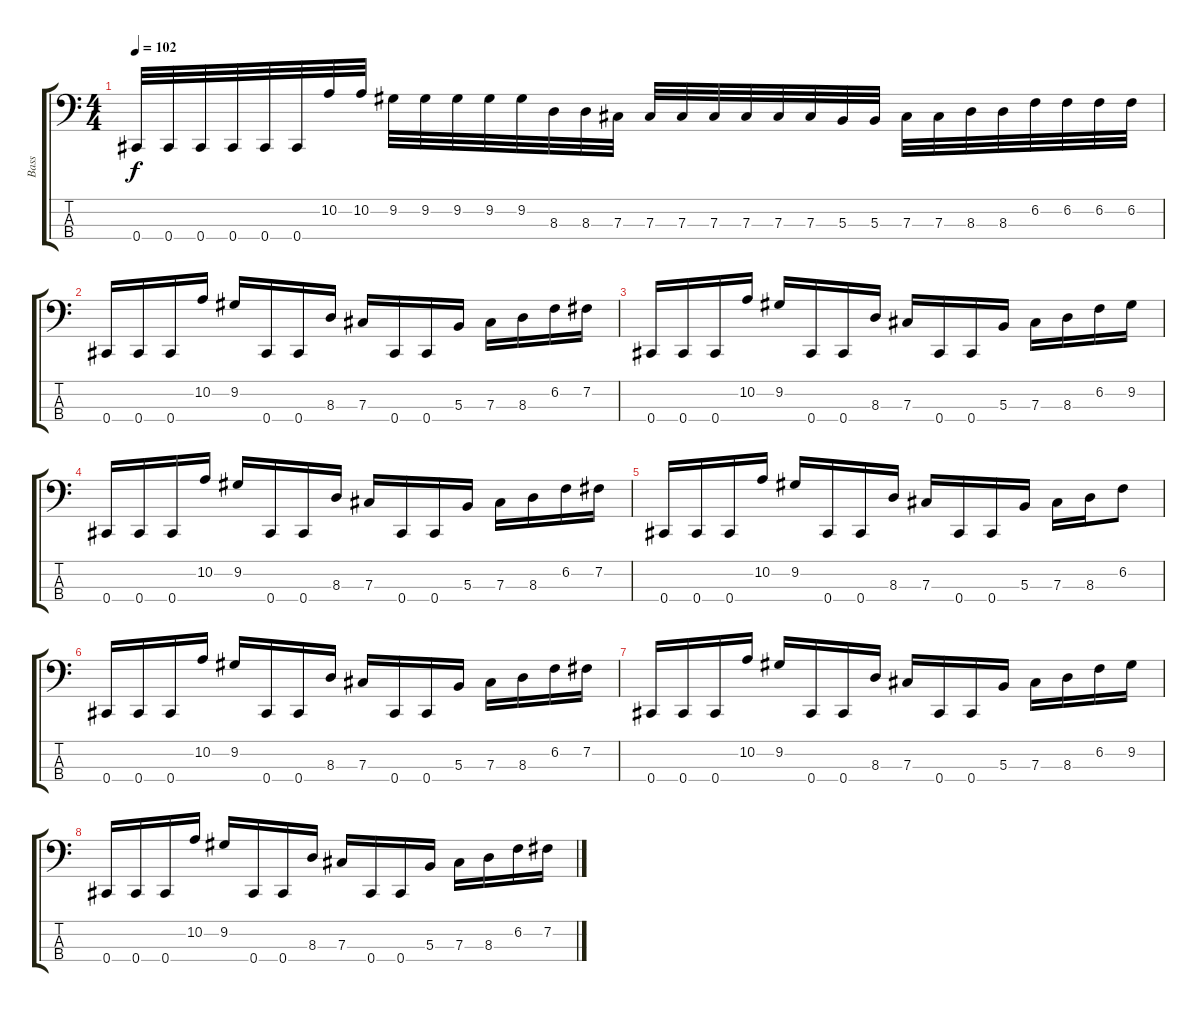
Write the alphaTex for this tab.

\track ("Bass" "Bass") {instrument electricbasspick}
\staff {score tabs}
\tuning (E2 B1 Gb1 Db1) {hide}
\ts (4 4)
\tempo 102
\clef f4
\ks c
0.4.32{dy f} 0.4.32 0.4.32 0.4.32 0.4.32 0.4.32 10.2.32 10.2.32 9.2.32 9.2.32 9.2.32 9.2.32 9.2.32 8.3.32 8.3.32 7.3.32 7.3.32 7.3.32 7.3.32 7.3.32 7.3.32 7.3.32 5.3.32 5.3.32 7.3.32 7.3.32 8.3.32 8.3.32 6.2.32 6.2.32 6.2.32 6.2.32 |
\section ("" "")
0.4.16 0.4.16 0.4.16 10.2.16 9.2.16 0.4.16 0.4.16 8.3.16 7.3.16 0.4.16 0.4.16 5.3.16 7.3.16 8.3.16 6.2.16 7.2.16 |
0.4.16 0.4.16 0.4.16 10.2.16 9.2.16 0.4.16 0.4.16 8.3.16 7.3.16 0.4.16 0.4.16 5.3.16 7.3.16 8.3.16 6.2.16 9.2.16 |
0.4.16 0.4.16 0.4.16 10.2.16 9.2.16 0.4.16 0.4.16 8.3.16 7.3.16 0.4.16 0.4.16 5.3.16 7.3.16 8.3.16 6.2.16 7.2.16 |
0.4.16 0.4.16 0.4.16 10.2.16 9.2.16 0.4.16 0.4.16 8.3.16 7.3.16 0.4.16 0.4.16 5.3.16 7.3.16 8.3.16 6.2.8 |
0.4.16 0.4.16 0.4.16 10.2.16 9.2.16 0.4.16 0.4.16 8.3.16 7.3.16 0.4.16 0.4.16 5.3.16 7.3.16 8.3.16 6.2.16 7.2.16 |
0.4.16 0.4.16 0.4.16 10.2.16 9.2.16 0.4.16 0.4.16 8.3.16 7.3.16 0.4.16 0.4.16 5.3.16 7.3.16 8.3.16 6.2.16 9.2.16 |
0.4.16 0.4.16 0.4.16 10.2.16 9.2.16 0.4.16 0.4.16 8.3.16 7.3.16 0.4.16 0.4.16 5.3.16 7.3.16 8.3.16 6.2.16 7.2.16
